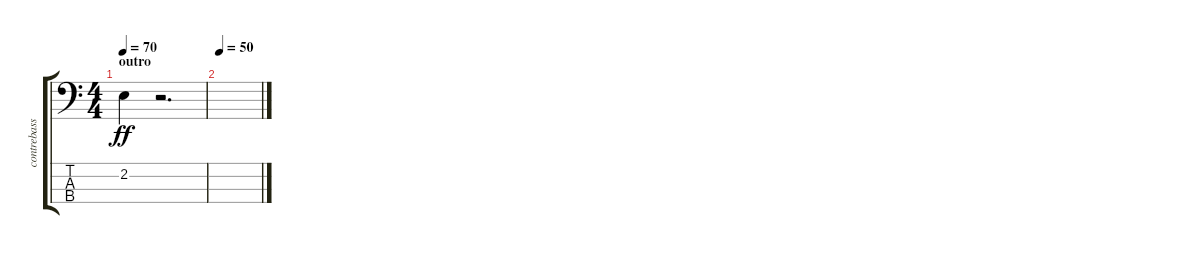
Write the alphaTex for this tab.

\track ("contrebasse" "contrebass") {instrument electricbasspick}
\staff {score tabs}
\tuning (G2 D2 A1 E1) {hide}
\ts (4 4)
\section ("" "outro")
\tempo 70
\clef f4
\ks c
2.2.4{dy ff} r.2{d} |
\tempo 50
